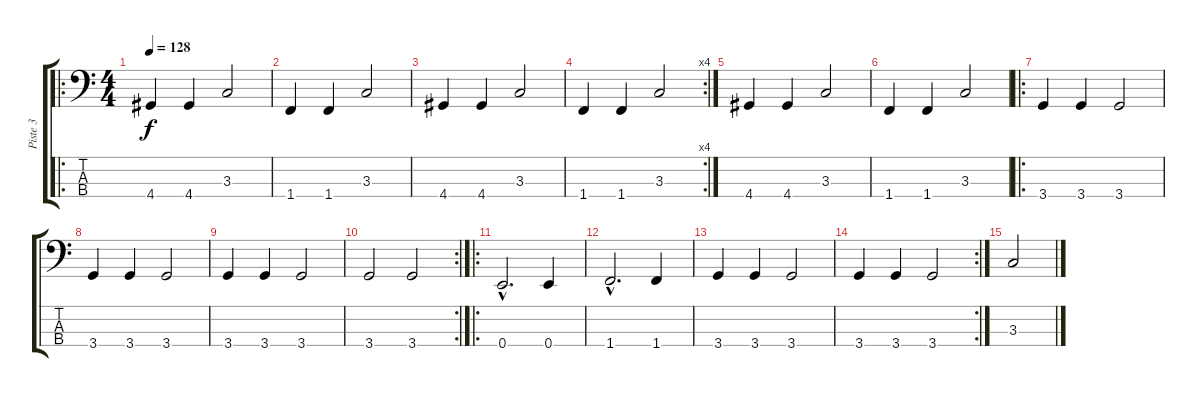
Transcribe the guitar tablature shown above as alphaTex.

\track ("Piste 3" "Piste 3") {instrument electricbassfinger}
\staff {score tabs}
\tuning (G2 D2 A1 E1) {hide}
\ro
\ts (4 4)
\tempo 128
\clef f4
\ks c
4.4.4{dy f} 4.4.4 3.3.2 |
1.4.4 1.4.4 3.3.2 |
4.4.4 4.4.4 3.3.2 |
\rc 4
1.4.4 1.4.4 3.3.2 |
4.4.4 4.4.4 3.3.2 |
1.4.4 1.4.4 3.3.2 |
\ro
3.4.4 3.4.4 3.4.2 |
3.4.4 3.4.4 3.4.2 |
3.4.4 3.4.4 3.4.2 |
\rc 2
3.4.2 3.4.2 |
\ro
0.4{hac}.2{d} 0.4.4 |
1.4{hac}.2{d} 1.4.4 |
3.4.4 3.4.4 3.4.2 |
\rc 2
3.4.4 3.4.4 3.4.2 |
3.3.2
